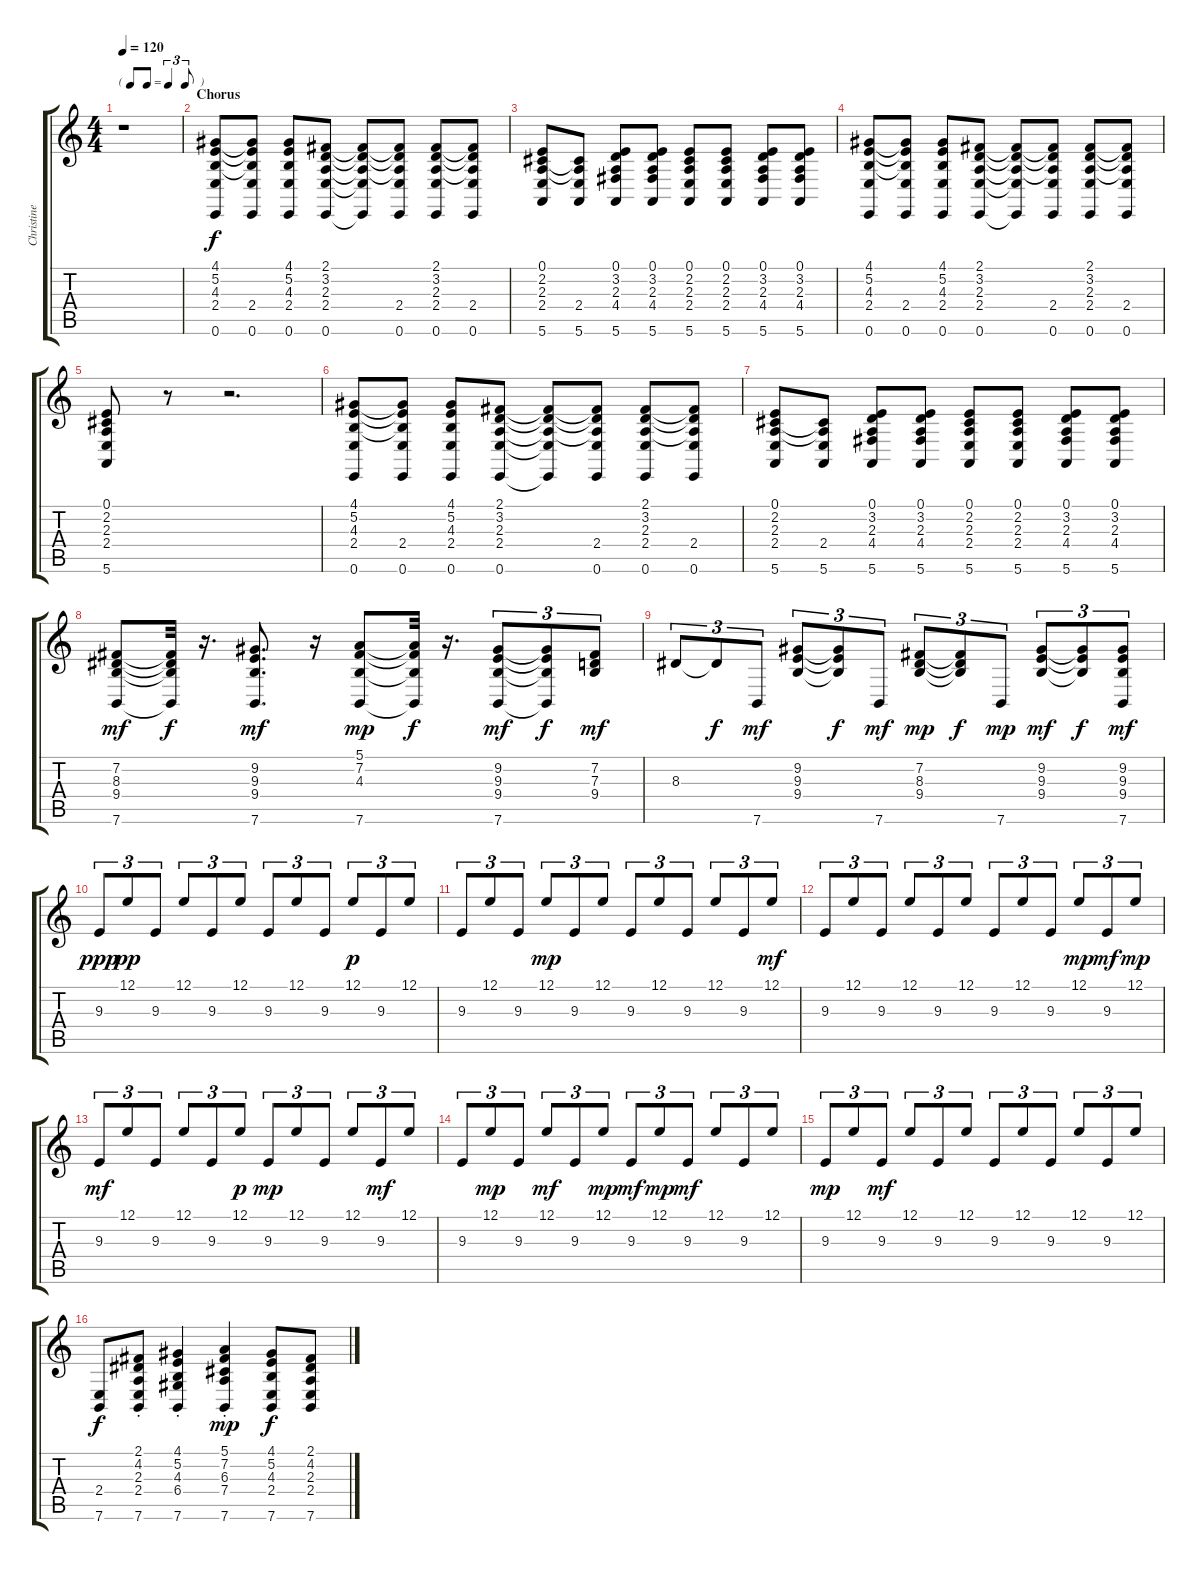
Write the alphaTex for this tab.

\track ("Christine McVie - Tack Piano" "Christine ") {instrument honkytonkpiano}
\staff {score tabs}
\tuning (E4 B3 G3 D3 A2 E2) {hide}
\ts (4 4)
\tf triplet8th
\tempo 120
\clef g2
\ks c
r.1{dy mf} |
\section ("" "Chorus")
(4.1 5.2 4.3 2.4 0.6).8{dy f} (4.1{t} 5.2{t} 4.3{t} 2.4 0.6).8 (4.1 5.2 4.3 2.4 0.6).8 (2.1 3.2 2.3 2.4 0.6).8 (2.1{t} 3.2{t} 2.3{t} 2.4{t} 0.6{t}).8 (2.1{t} 3.2{t} 2.3{t} 2.4 0.6).8 (2.1 3.2 2.3 2.4 0.6).8 (2.1{t} 3.2{t} 2.3{t} 2.4 0.6).8 |
(0.1 2.2 2.3 2.4 5.6).8 (2.2{t} 2.3{t} 2.4 5.6).8 (0.1 3.2 2.3 4.4 5.6).8 (0.1 3.2 2.3 4.4 5.6).8 (0.1 2.2 2.3 2.4 5.6).8 (0.1 2.2 2.3 2.4 5.6).8 (0.1 3.2 2.3 4.4 5.6).8 (0.1 3.2 2.3 4.4 5.6).8 |
(4.1 5.2 4.3 2.4 0.6).8 (4.1{t} 5.2{t} 4.3{t} 2.4 0.6).8 (4.1 5.2 4.3 2.4 0.6).8 (2.1 3.2 2.3 2.4 0.6).8 (2.1{t} 3.2{t} 2.3{t} 2.4{t} 0.6{t}).8 (2.1{t} 3.2{t} 2.3{t} 2.4 0.6).8 (2.1 3.2 2.3 2.4 0.6).8 (2.1{t} 3.2{t} 2.3{t} 2.4 0.6).8 |
(0.1 2.2 2.3 2.4 5.6).8 r.8 r.2{d} |
(4.1 5.2 4.3 2.4 0.6).8 (4.1{t} 5.2{t} 4.3{t} 2.4 0.6).8 (4.1 5.2 4.3 2.4 0.6).8 (2.1 3.2 2.3 2.4 0.6).8 (2.1{t} 3.2{t} 2.3{t} 2.4{t} 0.6{t}).8 (2.1{t} 3.2{t} 2.3{t} 2.4 0.6).8 (2.1 3.2 2.3 2.4 0.6).8 (2.1{t} 3.2{t} 2.3{t} 2.4 0.6).8 |
(0.1 2.2 2.3 2.4 5.6).8 (2.2{t} 2.3{t} 2.4 5.6).8 (0.1 3.2 2.3 4.4 5.6).8 (0.1 3.2 2.3 4.4 5.6).8 (0.1 2.2 2.3 2.4 5.6).8 (0.1 2.2 2.3 2.4 5.6).8 (0.1 3.2 2.3 4.4 5.6).8 (0.1 3.2 2.3 4.4 5.6).8 |
(7.2 8.3 9.4 7.6).8{dy mf} (7.2{t} 8.3{t} 9.4{t} 7.6{t}).32{dy f} r.16{d} (9.2 9.3 9.4 7.6).8{d dy mf} r.16 (5.1 7.2 4.3 7.6).8{dy mp} (5.1{t} 7.2{t} 4.3{t} 7.6{t}).32{dy f} r.16{d} (9.2 9.3 9.4 7.6).8{tu (3 2) dy mf} (9.2{t} 9.3{t} 9.4{t} 7.6{t}).8{tu (3 2) dy f} (7.2 7.3 9.4).8{tu (3 2) dy mf} |
8.3.8{tu (3 2)} 8.3{t}.8{tu (3 2) dy f} 7.6.8{tu (3 2) dy mf} (9.2 9.3 9.4).8{tu (3 2)} (9.2{t} 9.3{t} 9.4{t}).8{tu (3 2) dy f} 7.6.8{tu (3 2) dy mf} (7.2 8.3 9.4).8{tu (3 2) dy mp} (7.2{t} 8.3{t} 9.4{t}).8{tu (3 2) dy f} 7.6.8{tu (3 2) dy mp} (9.2 9.3 9.4).8{tu (3 2) dy mf} (9.2{t} 9.3{t} 9.4{t}).8{tu (3 2) dy f} (9.2 9.3 9.4 7.6).8{tu (3 2) dy mf} |
9.3.8{tu (3 2) dy ppp} 12.1.8{tu (3 2) dy pp} 9.3.8{tu (3 2)} 12.1.8{tu (3 2)} 9.3.8{tu (3 2)} 12.1.8{tu (3 2)} 9.3.8{tu (3 2)} 12.1.8{tu (3 2)} 9.3.8{tu (3 2)} 12.1.8{tu (3 2) dy p} 9.3.8{tu (3 2)} 12.1.8{tu (3 2)} |
9.3.8{tu (3 2)} 12.1.8{tu (3 2)} 9.3.8{tu (3 2)} 12.1.8{tu (3 2) dy mp} 9.3.8{tu (3 2)} 12.1.8{tu (3 2)} 9.3.8{tu (3 2)} 12.1.8{tu (3 2)} 9.3.8{tu (3 2)} 12.1.8{tu (3 2)} 9.3.8{tu (3 2)} 12.1.8{tu (3 2) dy mf} |
9.3.8{tu (3 2)} 12.1.8{tu (3 2)} 9.3.8{tu (3 2)} 12.1.8{tu (3 2)} 9.3.8{tu (3 2)} 12.1.8{tu (3 2)} 9.3.8{tu (3 2)} 12.1.8{tu (3 2)} 9.3.8{tu (3 2)} 12.1.8{tu (3 2) dy mp} 9.3.8{tu (3 2) dy mf} 12.1.8{tu (3 2) dy mp} |
9.3.8{tu (3 2) dy mf} 12.1.8{tu (3 2)} 9.3.8{tu (3 2)} 12.1.8{tu (3 2)} 9.3.8{tu (3 2)} 12.1.8{tu (3 2) dy p} 9.3.8{tu (3 2) dy mp} 12.1.8{tu (3 2)} 9.3.8{tu (3 2)} 12.1.8{tu (3 2)} 9.3.8{tu (3 2) dy mf} 12.1.8{tu (3 2)} |
9.3.8{tu (3 2)} 12.1.8{tu (3 2) dy mp} 9.3.8{tu (3 2)} 12.1.8{tu (3 2) dy mf} 9.3.8{tu (3 2)} 12.1.8{tu (3 2) dy mp} 9.3.8{tu (3 2) dy mf} 12.1.8{tu (3 2) dy mp} 9.3.8{tu (3 2) dy mf} 12.1.8{tu (3 2)} 9.3.8{tu (3 2)} 12.1.8{tu (3 2)} |
9.3.8{tu (3 2) dy mp} 12.1.8{tu (3 2)} 9.3.8{tu (3 2) dy mf} 12.1.8{tu (3 2)} 9.3.8{tu (3 2)} 12.1.8{tu (3 2)} 9.3.8{tu (3 2)} 12.1.8{tu (3 2)} 9.3.8{tu (3 2)} 12.1.8{tu (3 2)} 9.3.8{tu (3 2)} 12.1.8{tu (3 2)} |
(2.4 7.6).8{dy f} (2.1{st} 4.2{st} 2.3 2.4 7.6).8 (4.1 5.2{st} 4.3 6.4 7.6).4 (5.1{st} 7.2{st} 6.3{st} 7.4 7.6{st}).4{dy mp} (4.1 5.2 4.3 2.4 7.6).8{dy f} (2.1 4.2 2.3 2.4 7.6).8
